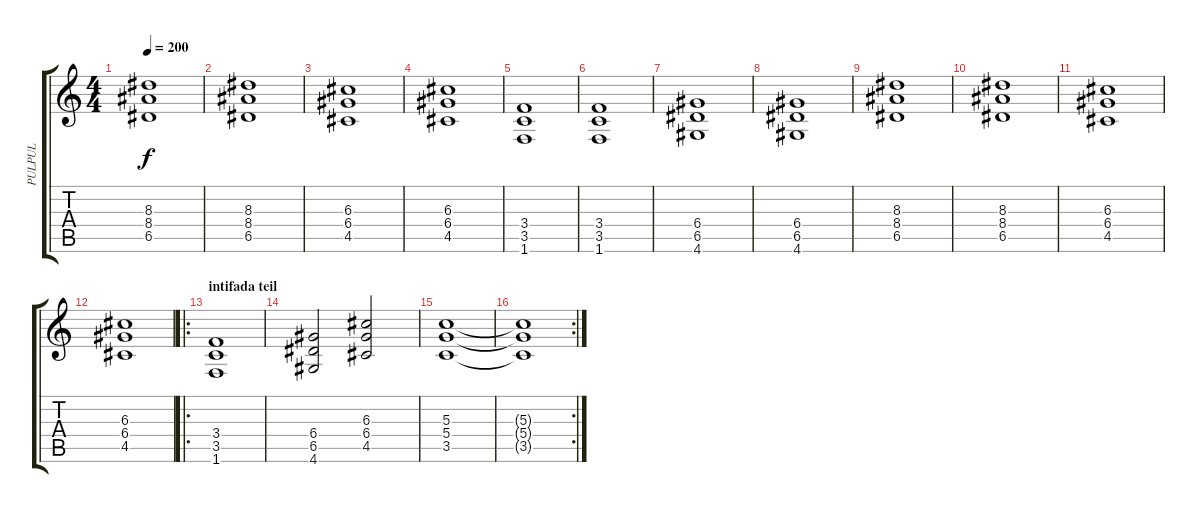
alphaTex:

\track ("PULPUL" "PULPUL") {instrument electricguitarclean}
\staff {score tabs}
\tuning (E4 B3 G3 D3 A2 E2) {hide}
\ts (4 4)
\tempo 200
\clef g2
\ks c
(8.3 8.4 6.5).1{dy f} |
(8.3 8.4 6.5).1 |
(6.3 6.4 4.5).1 |
(6.3 6.4 4.5).1 |
(3.4 3.5 1.6).1 |
(3.4 3.5 1.6).1 |
(6.4 6.5 4.6).1 |
(6.4 6.5 4.6).1 |
(8.3 8.4 6.5).1 |
(8.3 8.4 6.5).1 |
(6.3 6.4 4.5).1 |
(6.3 6.4 4.5).1 |
\ro
\section ("" "intifada teil")
(3.4 3.5 1.6).1 |
(6.4 6.5 4.6).2 (6.3 6.4 4.5).2 |
(5.3 5.4 3.5).1 |
\rc 2
(5.3{t} 5.4{t} 3.5{t}).1
